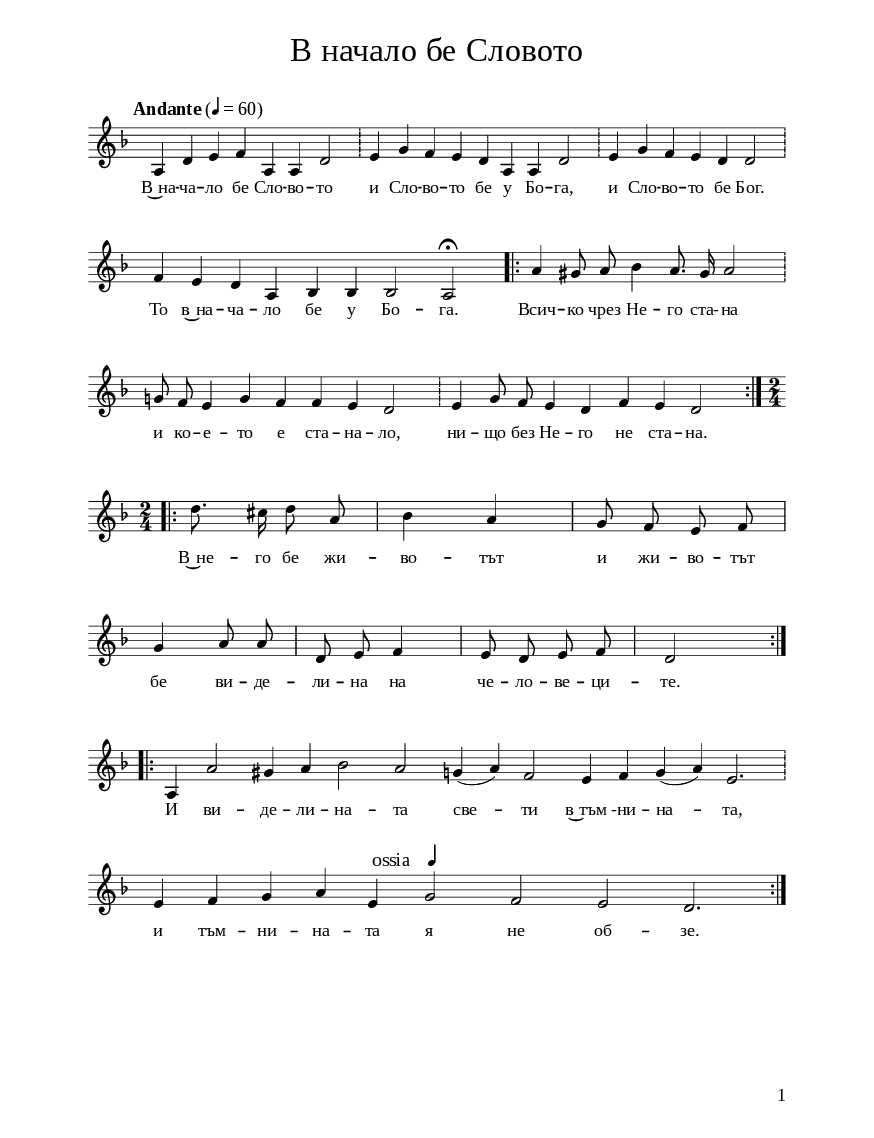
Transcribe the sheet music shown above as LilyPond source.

\version "2.24.2"

% include paper part and global functions
\include "include/globals.ily"

\bookpart {
  \label #'ref094
  \tocItem \markup "В начало бе Словото"
  \include "include/bookpart-paper.ily"
  \score {
    \include "include/score-layout.ily"


    \new Voice \absolute  {
      \clef treble
      \key d \minor
      \tempoFunc "Andante" 4 "60"
      \omit Score.TimeSignature
      \cadenzaOn % allows custom bar lines
      \autoBeamOff

      a4 d'4 e' f' a4 a d'2 \bar "!" e'4  g'4 f' e' d'

      a4 a d'2 \bar "!" e'4 g'4 f' e' d' d'2 \bar "!" \break   f'4 e' d' a bes bes  bes2 a \fermata \bar ".|:"

      a'4  gis'8 a' bes'4 a'8. gis'16 a'2 \bar "!" \break g'8 f'

      e'4 g' f' f' e' d'2 \bar "!"  e'4 g'8 f' e'4 d' f'4 e' d'2 \bar ":|.|:" \break

      \cadenzaOff
      \undo \omit Score.TimeSignature

      \time 2/4 d''8. cis''16 d''8 a' bes'4  a' g'8 f' e' f' \break g'4 a'8 a'

      d'8 e' f'4 e'8 d' e' f' d'2 \bar ":|.|:"  \break
      \cadenzaOn
      \undo \omit Score.TimeSignature

      a4 a'2 gis'4 a' bes'2 a'  g'4 ( a' ) f'2 e'4 f'  g'4 ( a' ) e'2. \bar "!" \break

      e'4  f'4 g'   a'   \tempo \markup {
        % make tempo note smaller
        \concat {
          \normal-text { " ossia    "  }
          \fontsize #-4 \general-align #Y #DOWN \note {4} #0.8
          \normal-text { "             "  }

        }
      }
      e' g'2  f'2 e' d'2. \bar ":|."
    }

    \addlyrics {
      В~на -- ча --
      ло бе Сло -- во -- то и Сло -- во -- то бе у
      Бо -- га, и Сло -- во -- то бе Бог. То в~на --
      ча -- ло бе у Бо -- га. Всич -- ко чрез Не --
      го "ста-" -- на и ко -- е -- то е ста -- на --
      ло, ни -- що без Не -- го не ста -- на. В~не --
      го бе жи -- во -- тът и жи -- во -- тът бе ви
      -- де -- ли -- на на че -- ло -- ве -- ци -- те.
      И ви -- де -- ли -- на -- та све -- ти в~тъм
      -- "-ни" -- на -- та, и тъм -- ни -- на -- та я не
      об -- зе. И зе.

    }

    \header {
      title = \titleFunc "В начало бе Словото" "V načalo be Slovoto"
    }

    \midi{}

  } % score

} % bookpart
